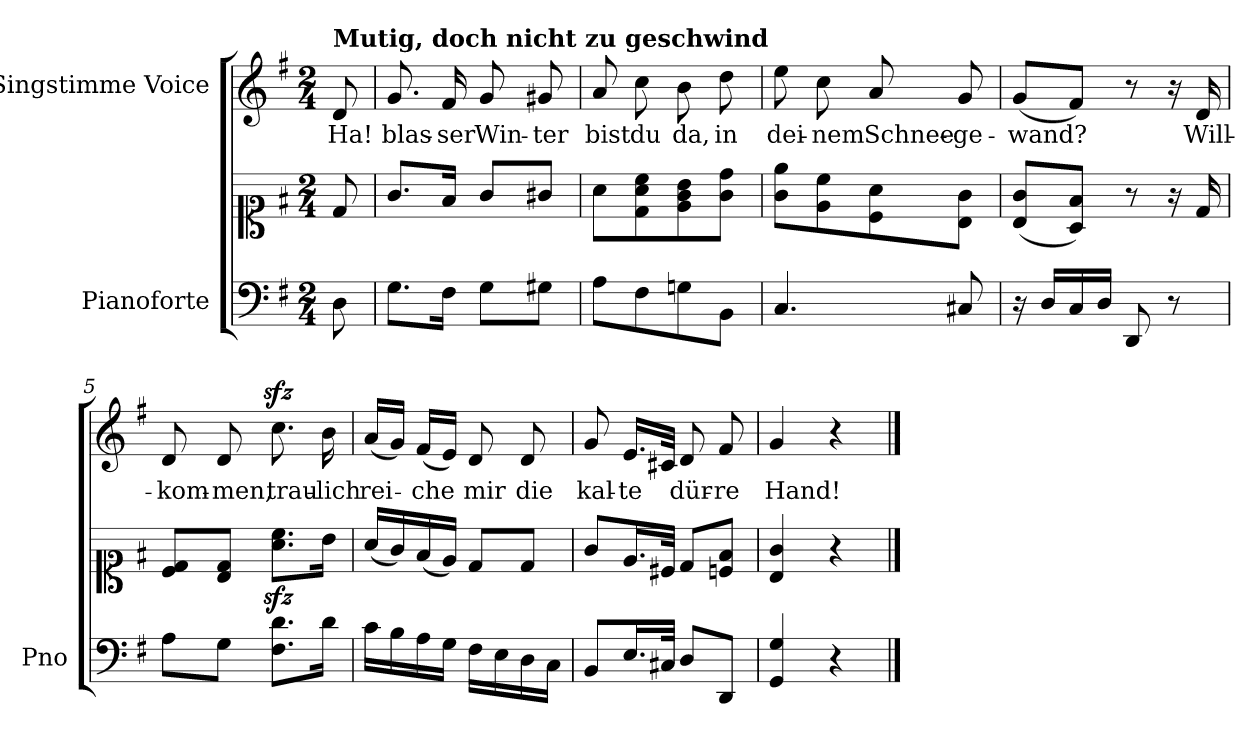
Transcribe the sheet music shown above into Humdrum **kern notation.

**kern	**kern	**kern	**text
*part2	*part2	*part1	*part1
*staff3	*staff2	*staff1	*staff1
*I"Pianoforte	*	*I"Singstimme Voice	*
*I'Pno	*	*	*
*clefF4	*clefC1	*clefG2	*
*k[f#]	*k[f#]	*k[f#]	*
*M2/4	*M2/4	*M2/4	*
=	=	=	=
!	!	!LO:TX:a:B:t=Mutig, doch nicht zu geschwind	!
!	!	!	!LO:LY:b
8D\	8d/	8d/	Ha!
=1	=1	=1	=1
!	!	!	!LO:LY:b
8.G\L	8.g/L	8.g/	blas-
!	!	!	!LO:LY:b
16F#\Jk	16f#/Jk	16f#/	-ser
!	!	!	!LO:LY:b
8G\L	8g/L	8g/	Win-
!	!	!	!LO:LY:b
8G#X\J	8g#X/J	8g#X/	-ter
=2	=2	=2	=2
!	!	!	!LO:LY:b
8A\L	8a\L	8a/	bist
!	!	!	!LO:LY:b
8F#\	8d\ 8a\ 8cc\	8cc\	du
!	!	!	!LO:LY:b
8Gn\	8e\ 8g\ 8b\	8b\	da,
!	!	!	!LO:LY:b
8BB\J	8g\ 8dd\J	8dd\	in
=3	=3	=3	=3
!	!	!	!LO:LY:b
4.C/	8g\ 8ee\L	8ee\	dei-
!	!	!	!LO:LY:b
.	8e\ 8cc\	8cc\	-nem
!	!	!	!LO:LY:b
.	8c\ 8a\	8a/	Schnee-
!	!	!	!LO:LY:b
8C#X/	8B\ 8g\J	8g/	-ge-
=4	=4	=4	=4
!	!	!	!LO:LY:b
16r	(<8B/ 8g/L	(<8g/L	-wand?
16D/LL	.	.	.
16C/	8A/ 8f#/J)	8f#/J)	.
16D/JJ	.	.	.
8DD/	8r	8r	.
8r	16r	16r	.
!	!	!	!LO:LY:b
.	16d/	16d/	Will-
!!LO:LB:g=z
=5	=5	=5	=5
!	!	!	!LO:LY:b
8A\L	8c/ 8d/L	8d/	-kom-
!	!	!	!LO:LY:b
8G\J	8B/ 8d/J	8d/	-men,
!	!	!	!LO:LY:b
8.F#\ 8.d\L	8.a\zz< 8.cc\zz<L	8.cczz>\	trau-
!	!	!	!LO:LY:b
16d\Jk	16b\Jk	16b\	-lich
=6	=6	=6	=6
!	!	!	!LO:LY:b
16c\LL	(<16a/LL	(<16a/LL	rei-
16B\	16g/)	16g/JJ)	.
!	!	!	!LO:LY:b
16A\	(<16f#/	(<16f#/LL	-che
16G\JJ	16e/JJ)	16e/JJ)	.
!	!	!	!LO:LY:b
16F#\LL	8d/L	8d/	mir
16E\	.	.	.
!	!	!	!LO:LY:b
16D\	8d/J	8d/	die
16C\JJ	.	.	.
=7	=7	=7	=7
!	!	!	!LO:LY:b
8BB/L	8g/L	8g/	kal-
!	!	!	!LO:LY:b
16.E/L	16.e/L	16.e/LL	-te
32C#X/JJk	32c#X/JJk	32c#X/JJk	.
!	!	!	!LO:LY:b
8D/L	8d/L	8d/	dür-
!	!	!	!LO:LY:b
8DD/J	8cn/ 8f#/J	8f#/	-re
=8	=8	=8	=8
!	!	!	!LO:LY:b
4GG/ 4G/	4B/ 4g/	4g/	Hand!
4r	4r	4r	.
==	==	==	==
*-	*-	*-	*-
